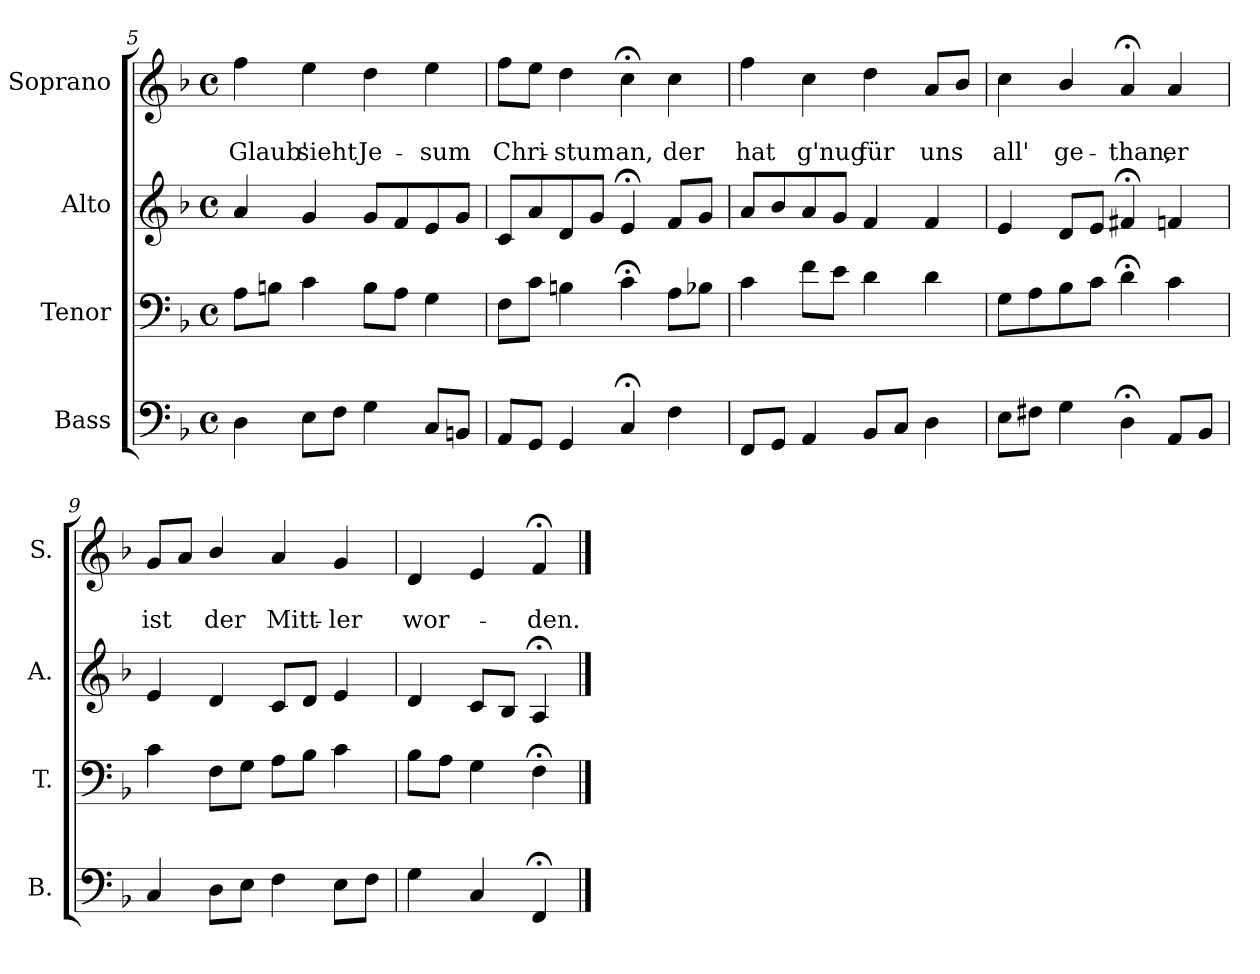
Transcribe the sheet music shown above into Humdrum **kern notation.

**kern	**kern	**kern	**kern	**text	**text
*part4	*part3	*part2	*part1	*part1	*part1
*staff4	*staff3	*staff2	*staff1	*staff1	*staff1
*I"Bass	*I"Tenor	*I"Alto	*I"Soprano	*	*
*I'B.	*I'T.	*I'A.	*I'S.	*	*
*clefF4	*clefF4	*clefG2	*clefG2	*	*
*k[b-]	*k[b-]	*k[b-]	*k[b-]	*	*
*F:	*F:	*F:	*F:	*	*
*M4/4	*M4/4	*M4/4	*M4/4	*	*
*met(c)	*met(c)	*met(c)	*met(c)	*	*
=5	=5	=5	=5	=5	=5
4D\	8A\L	4a/	4ff\	.	Glaub'
.	8Bn\J	.	.	.	.
8E\L	4c\	4g/	4ee\	.	sieht
8F\J	.	.	.	.	.
4G\	8B\L	8g/L	4dd\	.	Je-
.	8A\J	8f/	.	.	.
8C/L	4G\	8e/	4ee\	.	-sum
8BBn/J	.	8g/J	.	.	.
=6	=6	=6	=6	=6	=6
8AA/L	8F\L	8c/L	8ff\L	.	Chri-
8GG/J	8c\J	8a/	8ee\J	.	.
4GG/	4Bn\	8d/	4dd\	.	-stum
.	.	8g/J	.	.	.
4C;</	4c;<\	4e;</	4cc;<\	.	an,
4F\	8A\L	8f/L	4cc\	.	der
.	8B-X\J	8g/J	.	.	.
=7	=7	=7	=7	=7	=7
8FF/L	4c\	8a/L	4ff\	.	hat
8GG/J	.	8b-/	.	.	.
4AA/	8f\L	8a/	4cc\	.	g'nug
.	8e\J	8g/J	.	.	.
8BB-/L	4d\	4f/	4dd\	.	für
8C/J	.	.	.	.	.
4D\	4d\	4f/	8a/L	.	uns
.	.	.	8b-/J	.	.
!!LO:PB:g=z
=8	=8	=8	=8	=8	=8
8E\L	8G\L	4e/	4cc\	.	all'
8F#X\J	8A\	.	.	.	.
4G\	8B-\	8d/L	4b-/	.	ge-
.	8c\J	8e/J	.	.	.
4D;<\	4d;<\	4f#X;</	4a;</	.	-than,
8AA/L	4c\	4fn/	4a/	.	er
8BB-/J	.	.	.	.	.
=9	=9	=9	=9	=9	=9
4C/	4c\	4e/	8g/L	.	ist
.	.	.	8a/J	.	.
8D\L	8F\L	4d/	4b-/	.	der
8E\J	8G\J	.	.	.	.
4F\	8A\L	8c/L	4a/	.	Mitt-
.	8B-\J	8d/J	.	.	.
8E\L	4c\	4e/	4g/	.	-ler
8F\J	.	.	.	.	.
=10	=10	=10	=10	=10	=10
4G\	8B-\L	4d/	4d/	.	wor-
.	8A\J	.	.	.	.
4C/	4G\	8c/L	4e/	.	.
.	.	8B-/J	.	.	.
4FF;</	4F;<\	4A;</	4f;</	.	-den.
==	==	==	==	==	==
*-	*-	*-	*-	*-	*-
